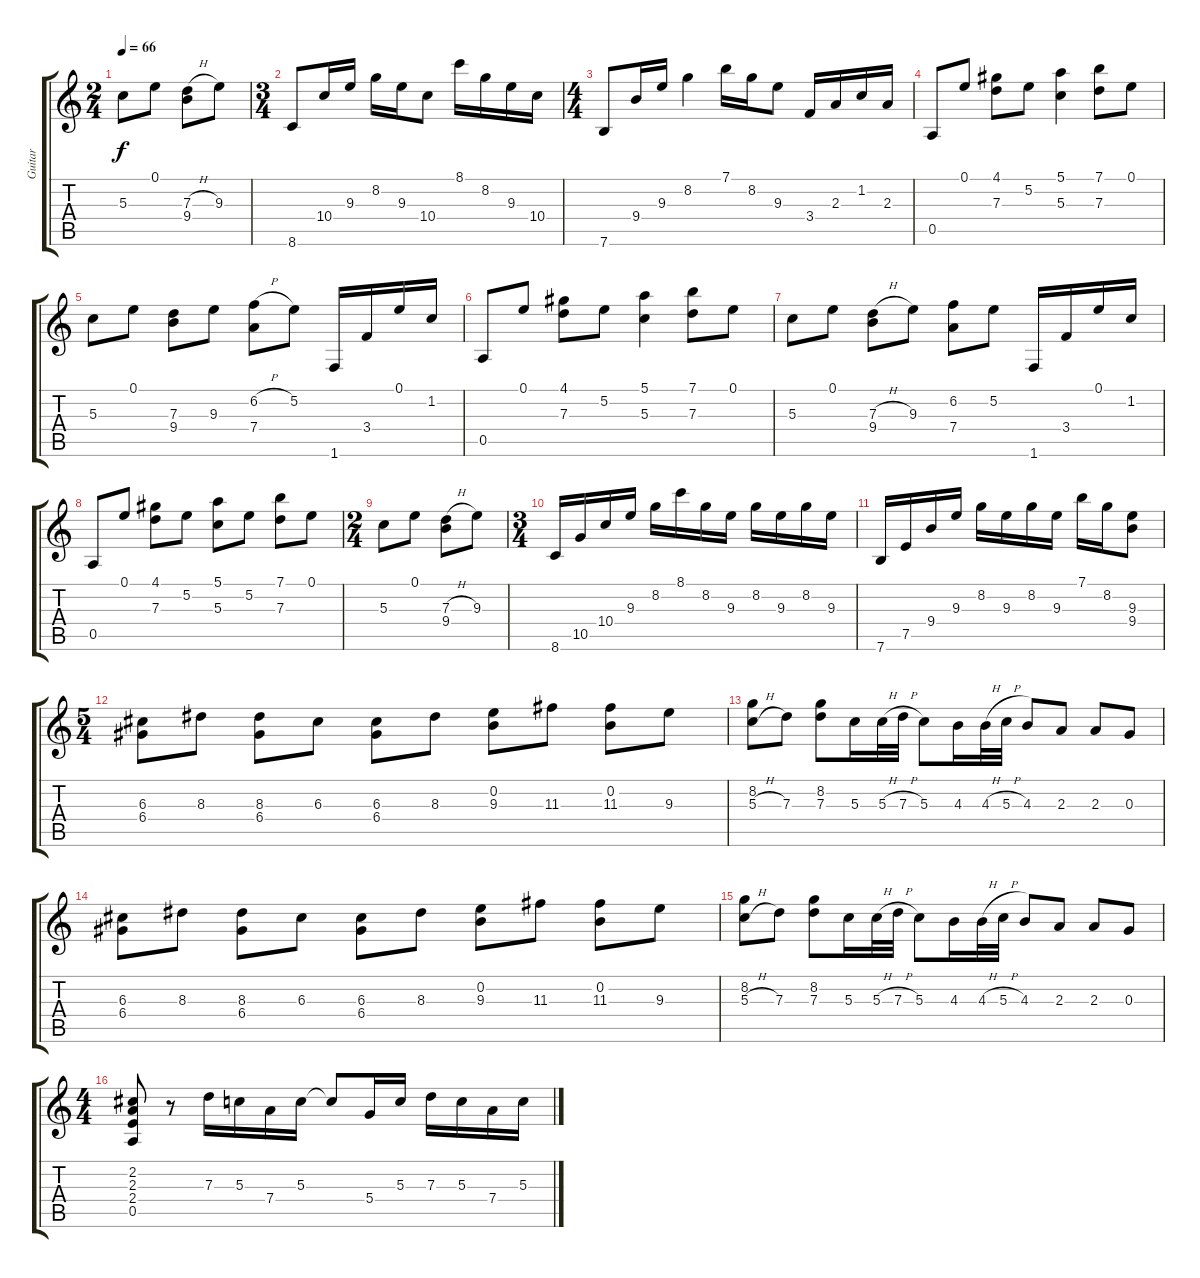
\track ("Guitar" "Guitar") {instrument acousticguitarnylon}
\staff {score tabs}
\tuning (E4 B3 G3 D3 A2 E2) {hide}
\ts (2 4)
\tempo 66
\clef g2
\ks c
5.3.8{dy f} 0.1.8 (7.3{h} 9.4).8 9.3.8 |
\ts (3 4)
8.6.8 10.4.16 9.3.16 8.2.16 9.3.16 10.4.8 8.1.16 8.2.16 9.3.16 10.4.16 |
\ts (4 4)
7.6.8 9.4.16 9.3.16 8.2.4 7.1.16 8.2.16 9.3.8 3.4.16 2.3.16 1.2.16 2.3.16 |
0.5.8 0.1.8 (4.1 7.3).8 5.2.8 (5.1 5.3).4 (7.1 7.3).8 0.1.8 |
5.3.8 0.1.8 (7.3 9.4).8 9.3.8 (6.2{h} 7.4).8 5.2.8 1.6.16 3.4.16 0.1.16 1.2.16 |
0.5.8 0.1.8 (4.1 7.3).8 5.2.8 (5.1 5.3).4 (7.1 7.3).8 0.1.8 |
5.3.8 0.1.8 (7.3{h} 9.4).8 9.3.8 (6.2 7.4).8 5.2.8 1.6.16 3.4.16 0.1.16 1.2.16 |
0.5.8 0.1.8 (4.1 7.3).8 5.2.8 (5.1 5.3).8 5.2.8 (7.1 7.3).8 0.1.8 |
\ts (2 4)
5.3.8 0.1.8 (7.3{h} 9.4).8 9.3.8 |
\ts (3 4)
8.6.16 10.5.16 10.4.16 9.3.16 8.2.16 8.1.16 8.2.16 9.3.16 8.2.16 9.3.16 8.2.16 9.3.16 |
7.6.16 7.5.16 9.4.16 9.3.16 8.2.16 9.3.16 8.2.16 9.3.16 7.1.16 8.2.16 (9.3 9.4).8 |
\ts (5 4)
(6.3 6.4).8 8.3.8 (8.3 6.4).8 6.3.8 (6.3 6.4).8 8.3.8 (0.2 9.3).8 11.3.8 (0.2 11.3).8 9.3.8 |
(8.2 5.3{h}).8 7.3.8 (8.2 7.3).8 5.3.16 5.3{h}.32 7.3{h}.32 5.3.8 4.3.16 4.3{h}.32 5.3{h}.32 4.3.8 2.3.8 2.3.8 0.3.8 |
(6.3 6.4).8 8.3.8 (8.3 6.4).8 6.3.8 (6.3 6.4).8 8.3.8 (0.2 9.3).8 11.3.8 (0.2 11.3).8 9.3.8 |
(8.2 5.3{h}).8 7.3.8 (8.2 7.3).8 5.3.16 5.3{h}.32 7.3{h}.32 5.3.8 4.3.16 4.3{h}.32 5.3{h}.32 4.3.8 2.3.8 2.3.8 0.3.8 |
\ts (4 4)
(2.2 2.3 2.4 0.5).8 r.8 7.3.16 5.3.16 7.4.16 5.3.16 5.3{t}.8 5.4.16 5.3.16 7.3.16 5.3.16 7.4.16 5.3.16
